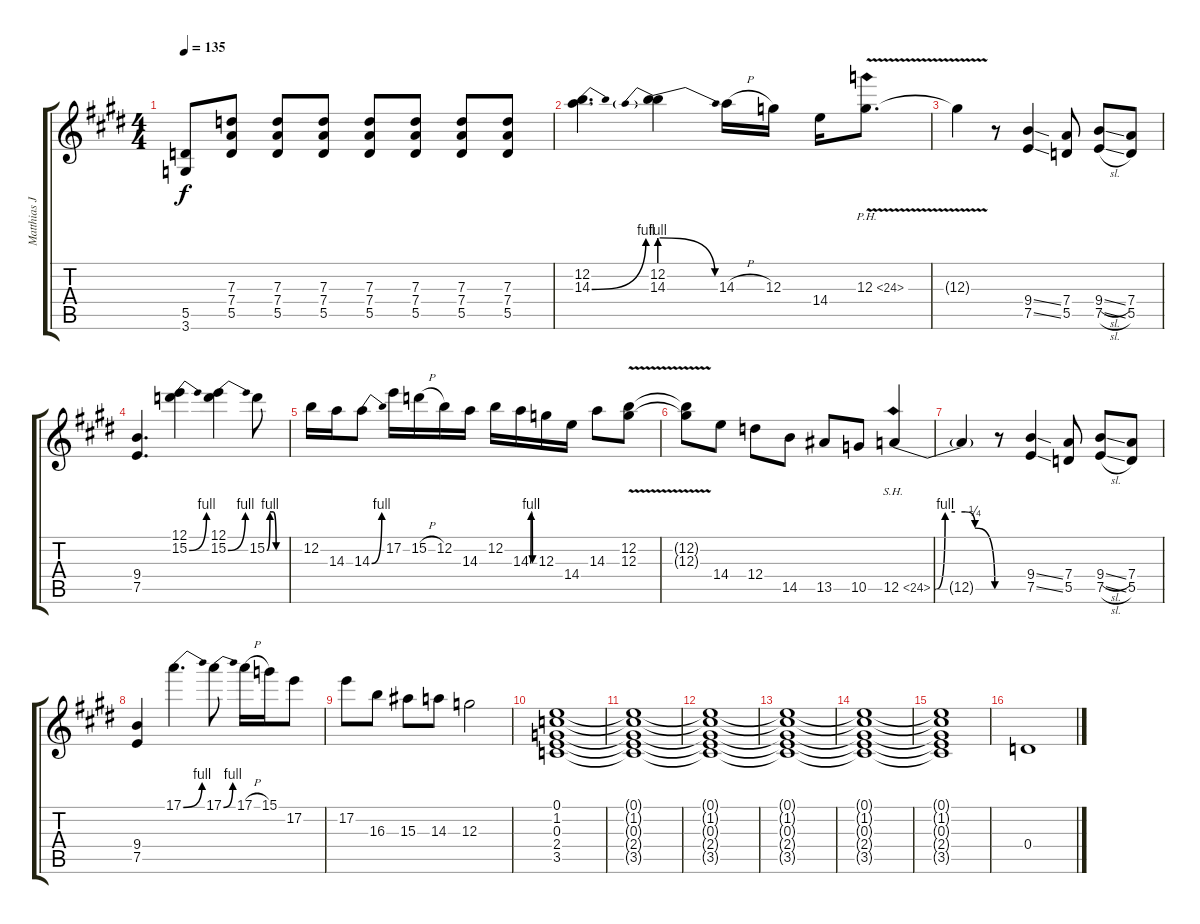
\track ("Matthias Jabs Guitar" "Matthias J") {instrument distortionguitar}
\staff {score tabs}
\tuning (E4 B3 G3 D3 A2 E2) {hide}
\ts (4 4)
\tempo 135
\clef g2
\ks e
(5.5 3.6).8{dy f} (7.3 7.4 5.5).8 (7.3 7.4 5.5).8 (7.3 7.4 5.5).8 (7.3 7.4 5.5).8 (7.3 7.4 5.5).8 (7.3 7.4 5.5).8 (7.3 7.4 5.5).8 |
(12.2 14.3{be (bend 0 0 60 4)}).4{d volume 15 balance 8} (12.2 14.3{be (prebendrelease 0 4 60 0)}).4 14.3{h}.16 12.3.16 14.4.16 12.3{ph 12 v}.8{d} |
12.3{t}.4 r.8 (9.4{ss} 7.5{ss}).4{volume 10 balance 0} (7.4 5.5).8 (9.4{sl} 7.5{sl}).8 (7.4 5.5).8 |
(9.4 7.5).4{d} (12.1 15.2{be (bend 0 0 60 4)}).4{volume 15 balance 8} (12.1 15.2{be (bend 0 0 60 4)}).4 15.2{be (custom 0 0 10 4 20 4 30 0 60 0)}.8 |
12.2.16 14.3.16 14.3{be (bend 0 0 60 4)}.8 17.2.16 15.2{h}.16 12.2.16 14.3.16 12.2.16 14.3{be (custom 0 0 10 4 20 4 30 0 60 0)}.16 12.3.16 14.4.16 14.3.8 (12.2 12.3{v}).8 |
(12.2{t} 12.3{v t}).8 14.4.8 12.4.8 14.5.8 13.5.8 10.5.8 12.5{be (custom 0 0 10 4 20 4 30 4 40 1 60 0) sh 12}.4 |
12.5{t}.4 r.8 (9.4{ss} 7.5{ss}).4{volume 10 balance 0} (7.4 5.5).8 (9.4{sl} 7.5{sl}).8 (7.4 5.5).8 |
(9.4 7.5).4 17.1{be (bend 0 0 60 4)}.4{d volume 15 balance 8} 17.1{be (bend 0 0 60 4)}.8 17.1{h}.16 15.1.16 17.2.8 |
17.2.8 16.3.8 15.3.8 14.3.8 12.3.2 |
(0.1 1.2 0.3 2.4 3.5).1{volume 10 balance 0} |
(0.1{t} 1.2{t} 0.3{t} 2.4{t} 3.5{t}).1{volume 0} |
(0.1{t} 1.2{t} 0.3{t} 2.4{t} 3.5{t}).1 |
(0.1{t} 1.2{t} 0.3{t} 2.4{t} 3.5{t}).1 |
(0.1{t} 1.2{t} 0.3{t} 2.4{t} 3.5{t}).1 |
(0.1{t} 1.2{t} 0.3{t} 2.4{t} 3.5{t}).1 |
0.4.1{volume 14 balance 8}
